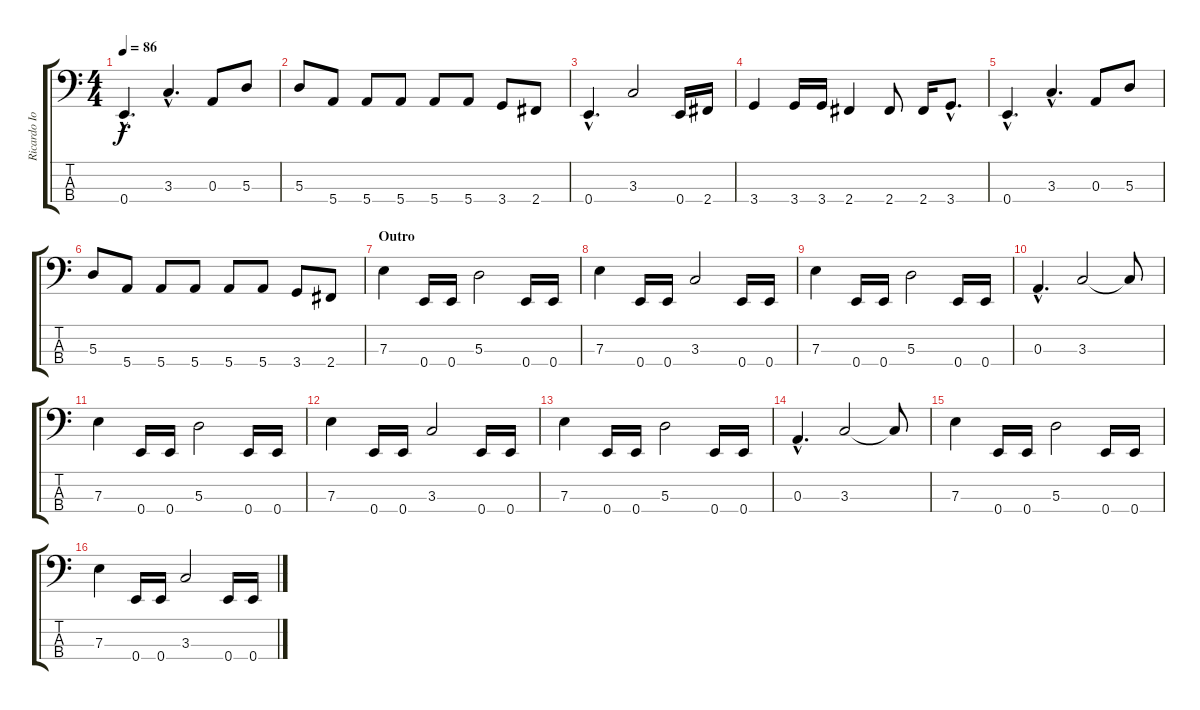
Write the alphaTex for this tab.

\track ("Ricardo Iorio (bajo)" "Ricardo Io") {instrument electricbassfinger}
\staff {score tabs}
\tuning (G2 D2 A1 E1) {hide}
\ts (4 4)
\tempo 86
\clef f4
\ks c
0.4{hac}.4{d dy f} 3.3{hac}.4{d} 0.3.8 5.3.8 |
5.3.8 5.4.8 5.4.8 5.4.8 5.4.8 5.4.8 3.4.8 2.4.8 |
0.4{hac}.4{d} 3.3.2 0.4.16 2.4.16 |
3.4.4 3.4.16 3.4.16 2.4.4 2.4.8 2.4.16 3.4{hac}.8{d} |
0.4{hac}.4{d} 3.3{hac}.4{d} 0.3.8 5.3.8 |
5.3.8 5.4.8 5.4.8 5.4.8 5.4.8 5.4.8 3.4.8 2.4.8 |
\section ("" "Outro")
7.3.4{volume 11} 0.4.16 0.4.16 5.3.2 0.4.16 0.4.16 |
7.3.4 0.4.16 0.4.16 3.3.2 0.4.16 0.4.16 |
7.3.4 0.4.16 0.4.16 5.3.2 0.4.16 0.4.16 |
0.3{hac}.4{d} 3.3.2 3.3{t}.8 |
7.3.4{volume 8} 0.4.16 0.4.16 5.3.2 0.4.16 0.4.16 |
7.3.4 0.4.16 0.4.16 3.3.2 0.4.16 0.4.16 |
7.3.4 0.4.16 0.4.16 5.3.2 0.4.16 0.4.16 |
0.3{hac}.4{d} 3.3.2 3.3{t}.8 |
7.3.4{volume 0} 0.4.16 0.4.16 5.3.2 0.4.16 0.4.16 |
7.3.4 0.4.16 0.4.16 3.3.2 0.4.16 0.4.16
